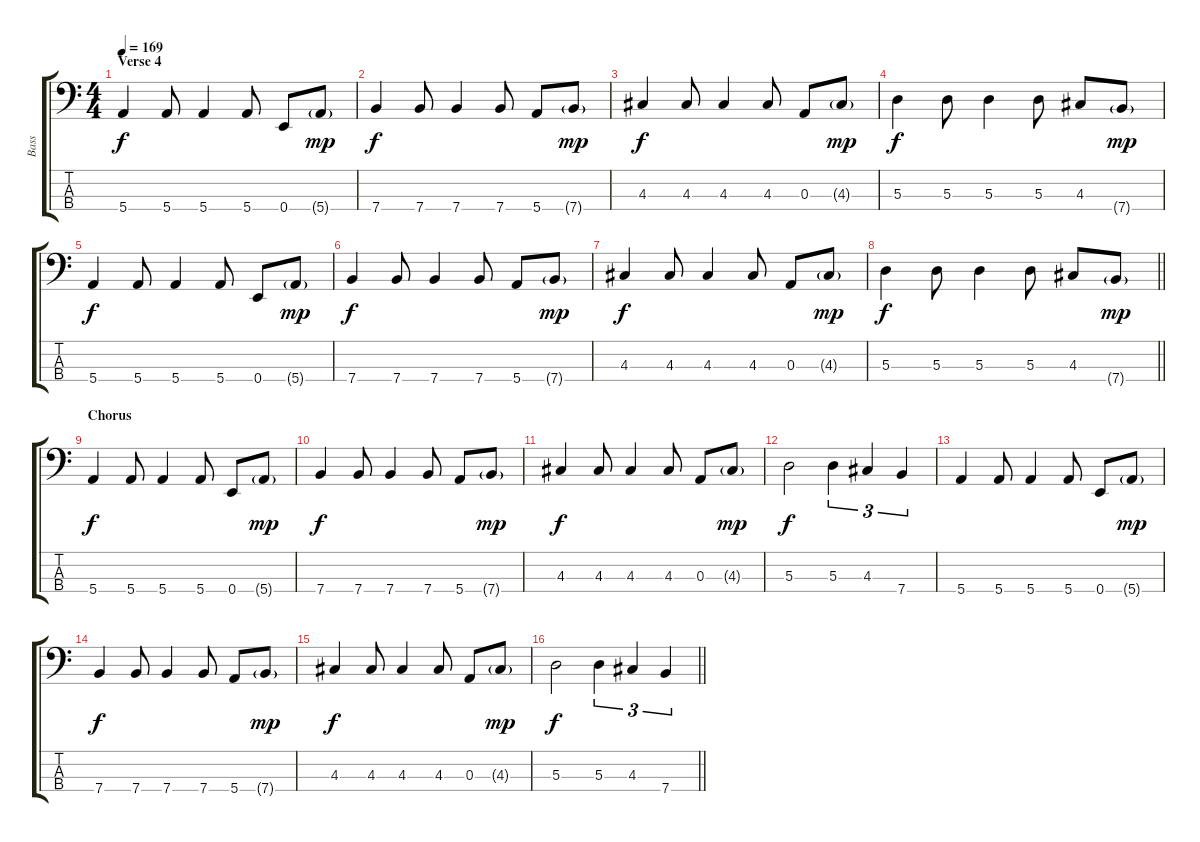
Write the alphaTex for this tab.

\track ("Bass" "Bass") {instrument electricbassfinger}
\staff {score tabs}
\tuning (G2 D2 A1 E1) {hide}
\ts (4 4)
\section ("" "Verse 4")
\tempo 169
\clef f4
\ks c
5.4.4{dy f} 5.4.8 5.4.4 5.4.8 0.4.8 5.4{g}.8{dy mp} |
7.4.4{dy f} 7.4.8 7.4.4 7.4.8 5.4.8 7.4{g}.8{dy mp} |
4.3.4{dy f} 4.3.8 4.3.4 4.3.8 0.3.8 4.3{g}.8{dy mp} |
5.3.4{dy f} 5.3.8 5.3.4 5.3.8 4.3.8 7.4{g}.8{dy mp} |
5.4.4{dy f} 5.4.8 5.4.4 5.4.8 0.4.8 5.4{g}.8{dy mp} |
7.4.4{dy f} 7.4.8 7.4.4 7.4.8 5.4.8 7.4{g}.8{dy mp} |
4.3.4{dy f} 4.3.8 4.3.4 4.3.8 0.3.8 4.3{g}.8{dy mp} |
\barLineRight lightlight
5.3.4{dy f} 5.3.8 5.3.4 5.3.8 4.3.8 7.4{g}.8{dy mp} |
\section ("" "Chorus")
5.4.4{dy f} 5.4.8 5.4.4 5.4.8 0.4.8 5.4{g}.8{dy mp} |
7.4.4{dy f} 7.4.8 7.4.4 7.4.8 5.4.8 7.4{g}.8{dy mp} |
4.3.4{dy f} 4.3.8 4.3.4 4.3.8 0.3.8 4.3{g}.8{dy mp} |
5.3.2{dy f} 5.3.4{tu (3 2)} 4.3.4{tu (3 2)} 7.4.4{tu (3 2)} |
5.4.4 5.4.8 5.4.4 5.4.8 0.4.8 5.4{g}.8{dy mp} |
7.4.4{dy f} 7.4.8 7.4.4 7.4.8 5.4.8 7.4{g}.8{dy mp} |
4.3.4{dy f} 4.3.8 4.3.4 4.3.8 0.3.8 4.3{g}.8{dy mp} |
\barLineRight lightlight
5.3.2{dy f} 5.3.4{tu (3 2)} 4.3.4{tu (3 2)} 7.4.4{tu (3 2)}
